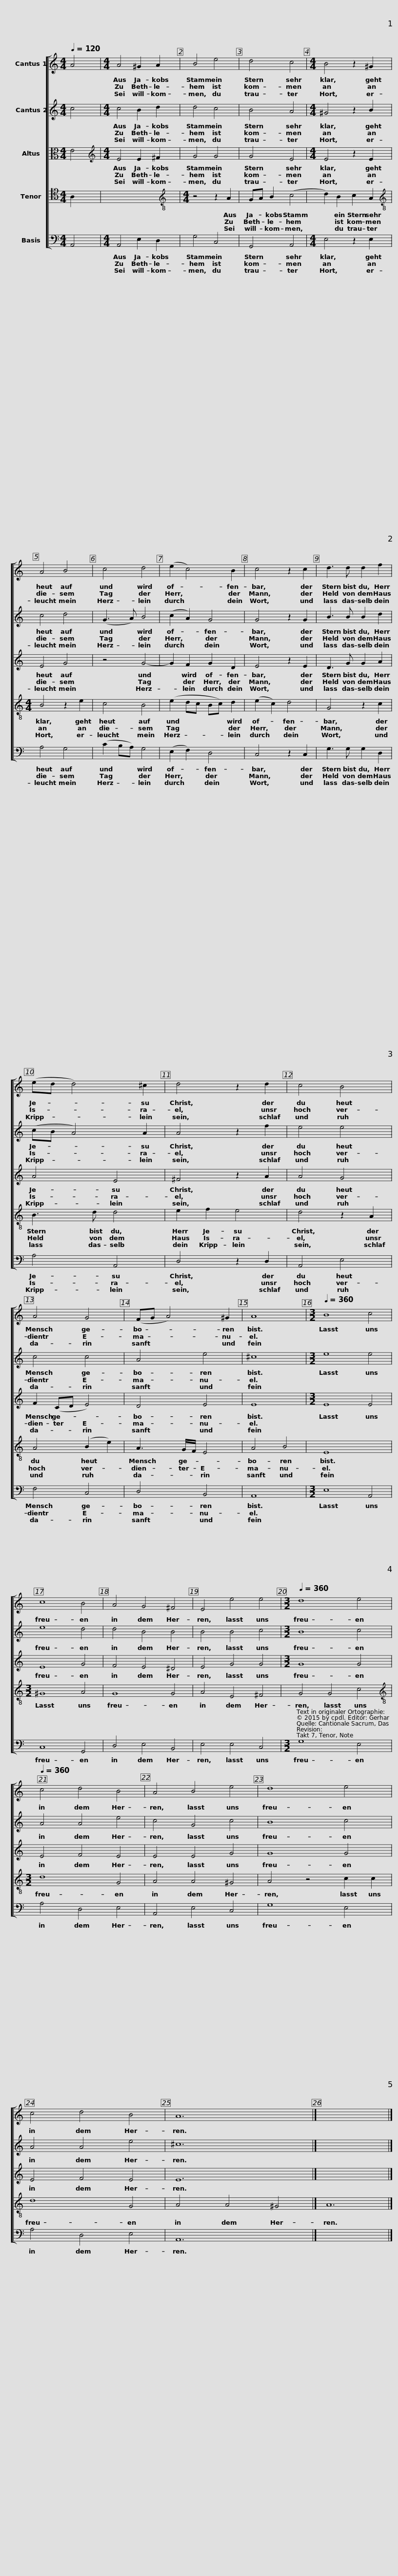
X:1
%%score [ 1 2 3 4 5 ]
L:1/8
Q:1/4=120
M:4/4
I:linebreak $
K:C
V:1 treble
V:2 treble
V:3 alto
V:4 tenor
V:5 bass
V:1
 A4 |$[M:4/4] A4 ^G2 A2 |$ B4 e4 | d4 c4 |$[M:4/4] B4 z2 ^G2 |$ %5
 A4 B4 | c4 d4 | (e2 c4) B2 | c4 z2 c2 |$ d3 d d2 f2 |$ %10
 (ed d4) ^c2 | d4 z2 d2 | c4 B4 | A4 G4 |$ (FG A4) ^G2 |$ %15
 A8 |[M:3/2][Q:1/4=360] B8 c4 | c8 B4 | A4 G4 ^F4 | E4 e4 e4 |$ %20
[M:3/2][Q:1/4=360][Q:1/4=360][Q:1/4=360][Q:1/4=360] d8 e4 |$[Q:1/4=360] c4 d4 B4 | A4 B4 e4 | d8 e4 | c4 d4 B4 | %25
 A12 |] x12 |] %27
V:2
 c4 |$[M:4/4] c4 B2 d2 |$ d4 c4 | B4 A4 |$[M:4/4] ^G4 z2 B2 |$ %5
 c4 d4 | (G3 A) B4 | (c2 A2) G4 | G4 z2 G2 |$ B3 B B2 d2 |$ %10
 (cB A4) A2 | A4 z2 f2 | e4 e4 | c4 c4 |$ A4 e4 |$ %15
 ^c8 |[M:3/2] e8 e4 | e8 d4 | d4 B4 B4 | B4 B4 c4 |$ %20
[M:3/2] B8 c4 |$ A4 A4 e4 | c4 G4 c4 | B8 c4 | A4 A4 e4 | %25
 ^c12 |] x12 |] %27
V:3
 E4 |$[M:4/4][K:treble] E4 E2 ^F2 |$ G4 G4 | G4 E4 |$[M:4/4] E4 z2 E2 |$ %5
 E4 G4 | z4 G4- | G2 F2 G2 D2 | E4 z2 E2 |$ D3 G G2 A2 |$ %10
 A4 E4 | ^F4 z2 A2 | A4 G4 | F2 (CD E4) |$ D4 E4 |$ %15
 E8 |[M:3/2] E8 E4 | E8 G4 | F4 E4 ^D4 | E4 G4 G4 |$ %20
[M:3/2] G8 G4 |$ E4 F4 E4 | E4 E4 G4 | G8 G4 | E4 F4 E4 | %25
 E12 |] x12 |] %27
V:4
 A,2 x2 |$ x8 |$[M:4/4][K:treble-8] z4 z2 A2 | GA B2 (c4 |$ d2) B2 c2 A2 |$ %5
[M:4/4][K:treble-8] B4 z2 e2 | c4 B4 | (e2 dc Bc) d2- | (e2 c2) d4 |$ G4 z2 c2 |$ %10
 B3 d d4 | e2 f2 e4 | d4 z2 A2 | A4 (B2 e2) |$ A3 G/F/ E4 |$ %15
 A4 B4 | E8 x4 |[M:3/2] ^G8 A4 | G8 G4 | A4 E4 ^F4 |$ %20
 G4 G4 c4 |$[M:3/2][K:treble-8] d8 G4 | A4 A4 ^G4 | A4 z4 c2 c2 | d8 G4 | %25
 A4 A4 ^G4 |] A12 |] %27
V:5
 A,,4 |$[M:4/4] A,,4 E,2 D,2 |$ G,4 C,4 | G,,4 A,,4 |$[M:4/4] E,4 z2 E,2 |$ %5
 A,4 G,4 | (C2 B,A,) G,4 | (E,2 F,2) D,4 | C,4 z2 C,2 |$ G,3 G, G,2 D,2 |$ %10
 A,4 A,,4 | D,4 z2 D,2 | A,,4 E,4 | F,4 C,4 |$ D,4 B,,4 |$ %15
 A,,8 |[M:3/2] E,8 A,,4 | C,8 G,,4 | D,4 E,4 B,,4 | E,4 E,4 C,4 |$ %20
[M:3/2] G,8 E,4 |$ A,4 D,4 E,4 | A,,4 E,4 C,4 | G,8 E,4 | A,4 D,4 E,4 | %25
 A,,12 |] x12 |] %27
